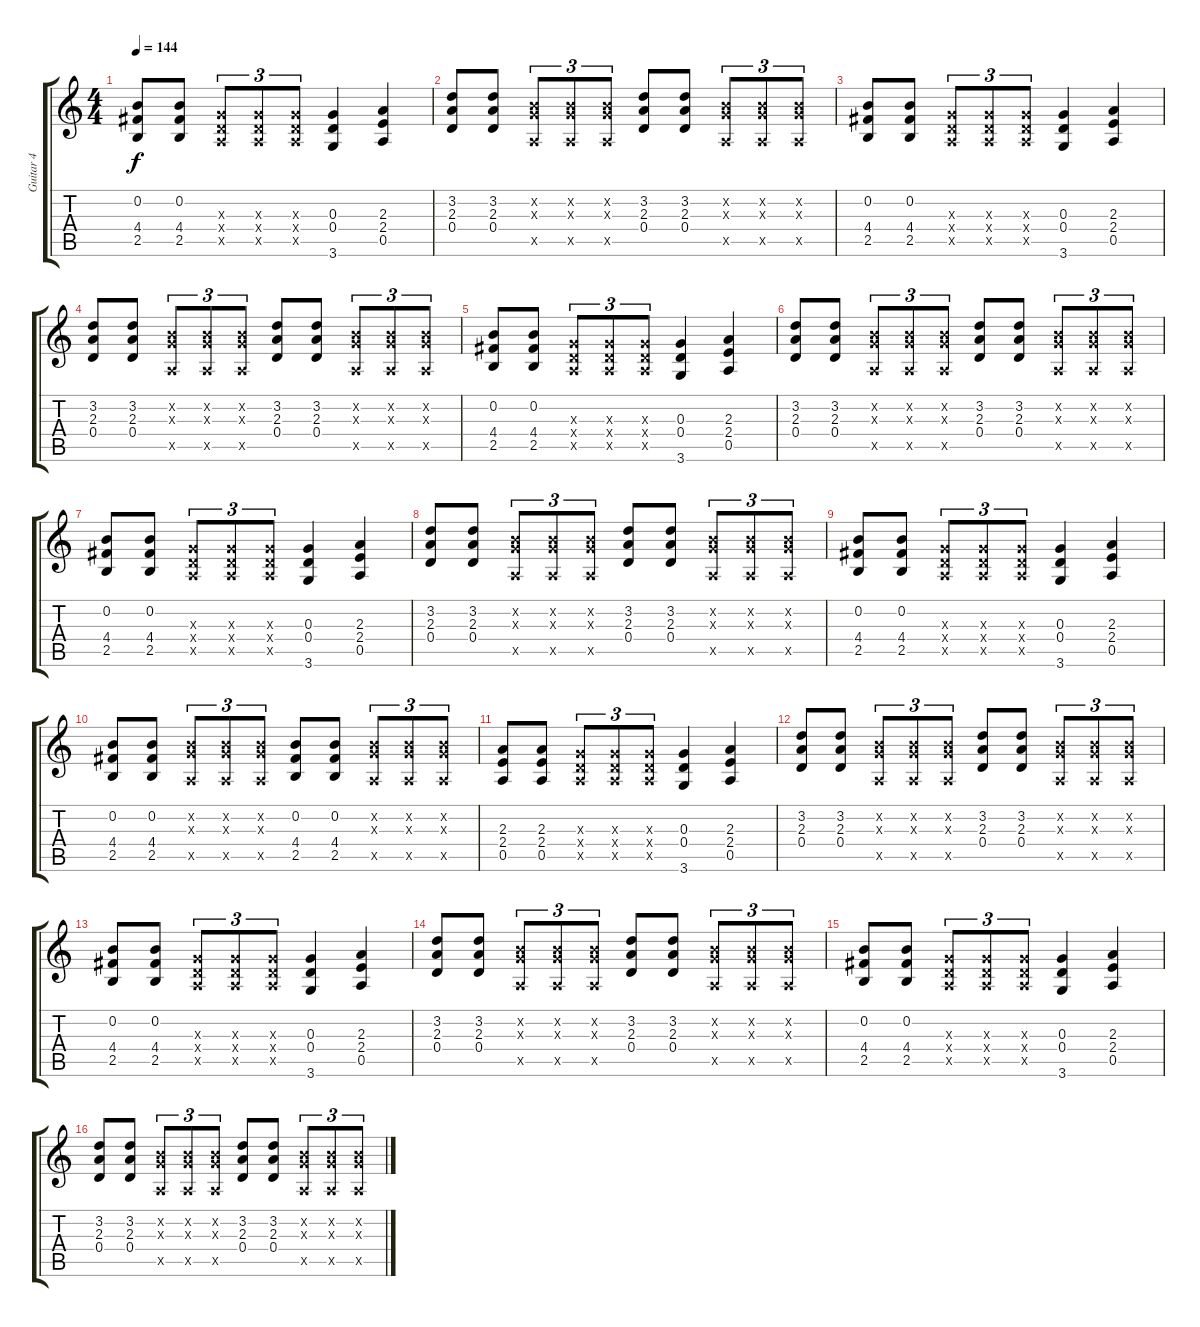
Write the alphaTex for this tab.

\track ("Guitar 4" "Guitar 4") {instrument distortionguitar}
\staff {score tabs}
\tuning (E4 B3 G3 D3 A2 E2) {hide}
\ts (4 4)
\tempo 144
\clef g2
\ks c
(0.2 4.4 2.5).8{dy f} (0.2 4.4 2.5).8 (0.3{x} 0.4{x} 0.5{x}).8{tu (3 2)} (0.3{x} 0.4{x} 0.5{x}).8{tu (3 2)} (0.3{x} 0.4{x} 0.5{x}).8{tu (3 2)} (0.3 0.4 3.6).4 (2.3 2.4 0.5).4 |
(3.2 2.3 0.4).8 (3.2 2.3 0.4).8 (0.2{x} 0.3{x} 0.5{x}).8{tu (3 2)} (0.2{x} 0.3{x} 0.5{x}).8{tu (3 2)} (0.2{x} 0.3{x} 0.5{x}).8{tu (3 2)} (3.2 2.3 0.4).8 (3.2 2.3 0.4).8 (0.2{x} 0.3{x} 0.5{x}).8{tu (3 2)} (0.2{x} 0.3{x} 0.5{x}).8{tu (3 2)} (0.2{x} 0.3{x} 0.5{x}).8{tu (3 2)} |
(0.2 4.4 2.5).8 (0.2 4.4 2.5).8 (0.3{x} 0.4{x} 0.5{x}).8{tu (3 2)} (0.3{x} 0.4{x} 0.5{x}).8{tu (3 2)} (0.3{x} 0.4{x} 0.5{x}).8{tu (3 2)} (0.3 0.4 3.6).4 (2.3 2.4 0.5).4 |
(3.2 2.3 0.4).8{volume 10} (3.2 2.3 0.4).8 (0.2{x} 0.3{x} 0.5{x}).8{tu (3 2)} (0.2{x} 0.3{x} 0.5{x}).8{tu (3 2)} (0.2{x} 0.3{x} 0.5{x}).8{tu (3 2)} (3.2 2.3 0.4).8 (3.2 2.3 0.4).8 (0.2{x} 0.3{x} 0.5{x}).8{tu (3 2)} (0.2{x} 0.3{x} 0.5{x}).8{tu (3 2)} (0.2{x} 0.3{x} 0.5{x}).8{tu (3 2)} |
(0.2 4.4 2.5).8 (0.2 4.4 2.5).8 (0.3{x} 0.4{x} 0.5{x}).8{tu (3 2)} (0.3{x} 0.4{x} 0.5{x}).8{tu (3 2)} (0.3{x} 0.4{x} 0.5{x}).8{tu (3 2)} (0.3 0.4 3.6).4 (2.3 2.4 0.5).4 |
(3.2 2.3 0.4).8 (3.2 2.3 0.4).8 (0.2{x} 0.3{x} 0.5{x}).8{tu (3 2)} (0.2{x} 0.3{x} 0.5{x}).8{tu (3 2)} (0.2{x} 0.3{x} 0.5{x}).8{tu (3 2)} (3.2 2.3 0.4).8 (3.2 2.3 0.4).8 (0.2{x} 0.3{x} 0.5{x}).8{tu (3 2)} (0.2{x} 0.3{x} 0.5{x}).8{tu (3 2)} (0.2{x} 0.3{x} 0.5{x}).8{tu (3 2)} |
(0.2 4.4 2.5).8 (0.2 4.4 2.5).8 (0.3{x} 0.4{x} 0.5{x}).8{tu (3 2)} (0.3{x} 0.4{x} 0.5{x}).8{tu (3 2)} (0.3{x} 0.4{x} 0.5{x}).8{tu (3 2)} (0.3 0.4 3.6).4 (2.3 2.4 0.5).4 |
(3.2 2.3 0.4).8 (3.2 2.3 0.4).8 (0.2{x} 0.3{x} 0.5{x}).8{tu (3 2)} (0.2{x} 0.3{x} 0.5{x}).8{tu (3 2)} (0.2{x} 0.3{x} 0.5{x}).8{tu (3 2)} (3.2 2.3 0.4).8 (3.2 2.3 0.4).8 (0.2{x} 0.3{x} 0.5{x}).8{tu (3 2)} (0.2{x} 0.3{x} 0.5{x}).8{tu (3 2)} (0.2{x} 0.3{x} 0.5{x}).8{tu (3 2)} |
(0.2 4.4 2.5).8 (0.2 4.4 2.5).8 (0.3{x} 0.4{x} 0.5{x}).8{tu (3 2)} (0.3{x} 0.4{x} 0.5{x}).8{tu (3 2)} (0.3{x} 0.4{x} 0.5{x}).8{tu (3 2)} (0.3 0.4 3.6).4 (2.3 2.4 0.5).4 |
(0.2 4.4 2.5).8 (0.2 4.4 2.5).8 (0.2{x} 0.3{x} 0.5{x}).8{tu (3 2)} (0.2{x} 0.3{x} 0.5{x}).8{tu (3 2)} (0.2{x} 0.3{x} 0.5{x}).8{tu (3 2)} (0.2 4.4 2.5).8 (0.2 4.4 2.5).8 (0.2{x} 0.3{x} 0.5{x}).8{tu (3 2)} (0.2{x} 0.3{x} 0.5{x}).8{tu (3 2)} (0.2{x} 0.3{x} 0.5{x}).8{tu (3 2)} |
(2.3 2.4 0.5).8 (2.3 2.4 0.5).8 (0.3{x} 0.4{x} 0.5{x}).8{tu (3 2)} (0.3{x} 0.4{x} 0.5{x}).8{tu (3 2)} (0.3{x} 0.4{x} 0.5{x}).8{tu (3 2)} (0.3 0.4 3.6).4 (2.3 2.4 0.5).4 |
(3.2 2.3 0.4).8 (3.2 2.3 0.4).8 (0.2{x} 0.3{x} 0.5{x}).8{tu (3 2)} (0.2{x} 0.3{x} 0.5{x}).8{tu (3 2)} (0.2{x} 0.3{x} 0.5{x}).8{tu (3 2)} (3.2 2.3 0.4).8 (3.2 2.3 0.4).8 (0.2{x} 0.3{x} 0.5{x}).8{tu (3 2)} (0.2{x} 0.3{x} 0.5{x}).8{tu (3 2)} (0.2{x} 0.3{x} 0.5{x}).8{tu (3 2)} |
(0.2 4.4 2.5).8 (0.2 4.4 2.5).8 (0.3{x} 0.4{x} 0.5{x}).8{tu (3 2)} (0.3{x} 0.4{x} 0.5{x}).8{tu (3 2)} (0.3{x} 0.4{x} 0.5{x}).8{tu (3 2)} (0.3 0.4 3.6).4 (2.3 2.4 0.5).4 |
(3.2 2.3 0.4).8 (3.2 2.3 0.4).8 (0.2{x} 0.3{x} 0.5{x}).8{tu (3 2)} (0.2{x} 0.3{x} 0.5{x}).8{tu (3 2)} (0.2{x} 0.3{x} 0.5{x}).8{tu (3 2)} (3.2 2.3 0.4).8 (3.2 2.3 0.4).8 (0.2{x} 0.3{x} 0.5{x}).8{tu (3 2)} (0.2{x} 0.3{x} 0.5{x}).8{tu (3 2)} (0.2{x} 0.3{x} 0.5{x}).8{tu (3 2)} |
(0.2 4.4 2.5).8 (0.2 4.4 2.5).8 (0.3{x} 0.4{x} 0.5{x}).8{tu (3 2)} (0.3{x} 0.4{x} 0.5{x}).8{tu (3 2)} (0.3{x} 0.4{x} 0.5{x}).8{tu (3 2)} (0.3 0.4 3.6).4 (2.3 2.4 0.5).4 |
(3.2 2.3 0.4).8 (3.2 2.3 0.4).8 (0.2{x} 0.3{x} 0.5{x}).8{tu (3 2)} (0.2{x} 0.3{x} 0.5{x}).8{tu (3 2)} (0.2{x} 0.3{x} 0.5{x}).8{tu (3 2)} (3.2 2.3 0.4).8 (3.2 2.3 0.4).8 (0.2{x} 0.3{x} 0.5{x}).8{tu (3 2)} (0.2{x} 0.3{x} 0.5{x}).8{tu (3 2)} (0.2{x} 0.3{x} 0.5{x}).8{tu (3 2)}
